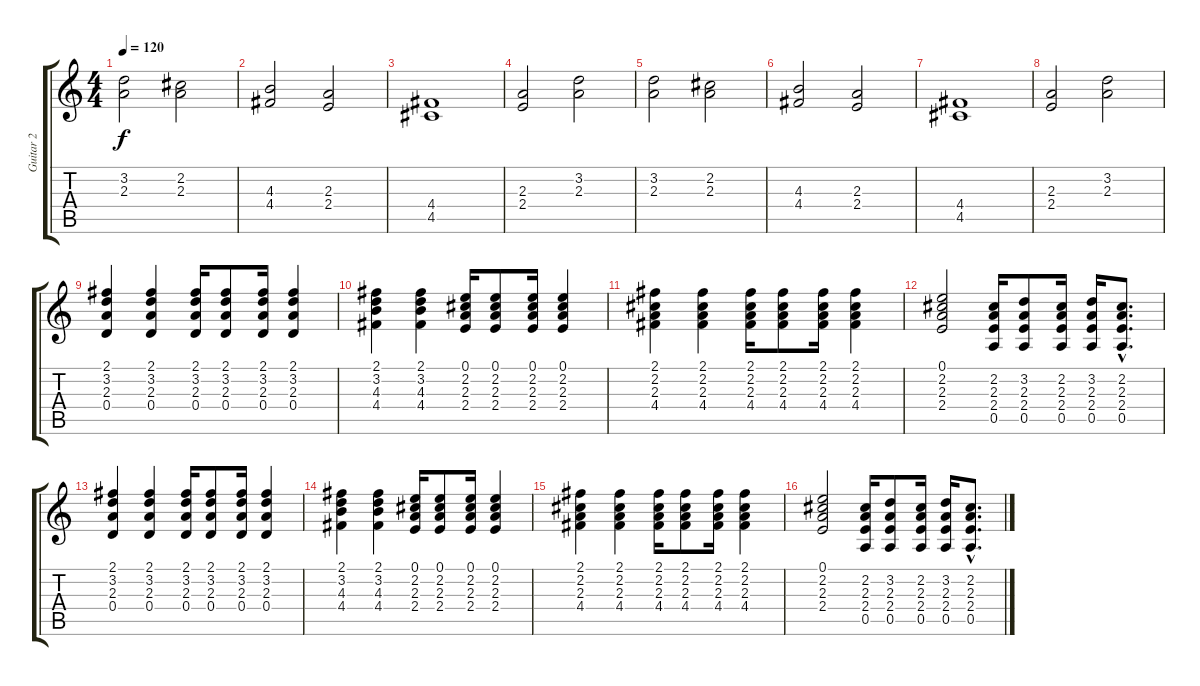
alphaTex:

\track ("Guitar 2" "Guitar 2") {instrument distortionguitar}
\staff {score tabs}
\tuning (E4 B3 G3 D3 A2 E2) {hide}
\ts (4 4)
\tempo 120
\clef g2
\ks c
(3.2 2.3).2{dy f instrument distortionguitar} (2.2 2.3).2 |
(4.3 4.4).2 (2.3 2.4).2 |
(4.4 4.5).1 |
(2.3 2.4).2 (3.2 2.3).2 |
(3.2 2.3).2 (2.2 2.3).2 |
(4.3 4.4).2 (2.3 2.4).2 |
(4.4 4.5).1 |
(2.3 2.4).2 (3.2 2.3).2 |
(2.1 3.2 2.3 0.4).4 (2.1 3.2 2.3 0.4).4 (2.1 3.2 2.3 0.4).16 (2.1 3.2 2.3 0.4).8 (2.1 3.2 2.3 0.4).16 (2.1 3.2 2.3 0.4).4 |
(2.1 3.2 4.3 4.4).4 (2.1 3.2 4.3 4.4).4 (0.1 2.2 2.3 2.4).16 (0.1 2.2 2.3 2.4).8 (0.1 2.2 2.3 2.4).16 (0.1 2.2 2.3 2.4).4 |
(2.1 2.2 2.3 4.4).4 (2.1 2.2 2.3 4.4).4 (2.1 2.2 2.3 4.4).16 (2.1 2.2 2.3 4.4).8 (2.1 2.2 2.3 4.4).16 (2.1 2.2 2.3 4.4).4 |
(0.1 2.2 2.3 2.4).2 (2.2 2.3 2.4 0.5).16 (3.2 2.3 2.4 0.5).8 (2.2 2.3 2.4 0.5).16 (3.2 2.3 2.4 0.5).16 (2.2{hac} 2.3{hac} 2.4{hac} 0.5{hac}).8{d} |
(2.1 3.2 2.3 0.4).4 (2.1 3.2 2.3 0.4).4 (2.1 3.2 2.3 0.4).16 (2.1 3.2 2.3 0.4).8 (2.1 3.2 2.3 0.4).16 (2.1 3.2 2.3 0.4).4 |
(2.1 3.2 4.3 4.4).4 (2.1 3.2 4.3 4.4).4 (0.1 2.2 2.3 2.4).16 (0.1 2.2 2.3 2.4).8 (0.1 2.2 2.3 2.4).16 (0.1 2.2 2.3 2.4).4 |
(2.1 2.2 2.3 4.4).4 (2.1 2.2 2.3 4.4).4 (2.1 2.2 2.3 4.4).16 (2.1 2.2 2.3 4.4).8 (2.1 2.2 2.3 4.4).16 (2.1 2.2 2.3 4.4).4 |
(0.1 2.2 2.3 2.4).2 (2.2 2.3 2.4 0.5).16 (3.2 2.3 2.4 0.5).8 (2.2 2.3 2.4 0.5).16 (3.2 2.3 2.4 0.5).16 (2.2{hac} 2.3{hac} 2.4{hac} 0.5{hac}).8{d}
